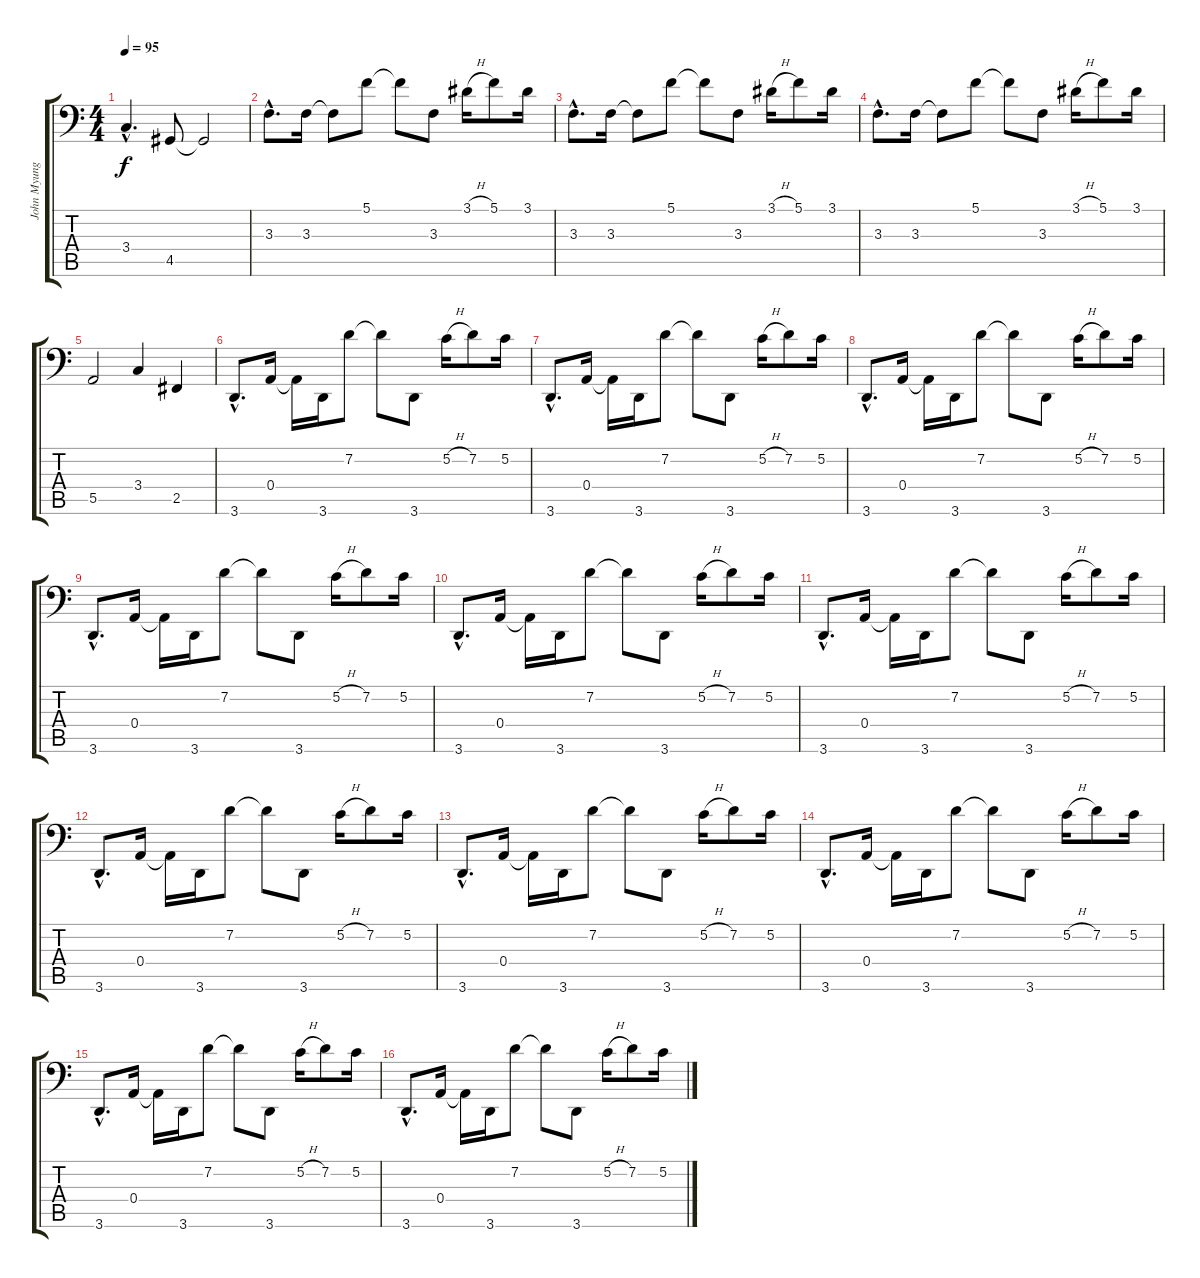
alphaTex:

\track ("John Myung" "John Myung") {instrument electricbassfinger}
\staff {score tabs}
\tuning (C3 G2 D2 A1 E1 B0) {hide}
\ts (4 4)
\tempo 95
\clef f4
\ks c
3.4{hac}.4{d dy f} 4.5.8 4.5{t}.2 |
3.3{hac}.8{d} 3.3.16 3.3{t}.8 5.1.8 5.1{t}.8 3.3.8 3.1{h}.16 5.1.8 3.1.16 |
3.3{hac}.8{d} 3.3.16 3.3{t}.8 5.1.8 5.1{t}.8 3.3.8 3.1{h}.16 5.1.8 3.1.16 |
3.3{hac}.8{d} 3.3.16 3.3{t}.8 5.1.8 5.1{t}.8 3.3.8 3.1{h}.16 5.1.8 3.1.16 |
5.5.2 3.4.4 2.5.4 |
3.6{hac}.8{d} 0.4.16 0.4{t}.16 3.6.16 7.2.8 7.2{t}.8 3.6.8 5.2{h}.16 7.2.8 5.2.16 |
3.6{hac}.8{d} 0.4.16 0.4{t}.16 3.6.16 7.2.8 7.2{t}.8 3.6.8 5.2{h}.16 7.2.8 5.2.16 |
3.6{hac}.8{d} 0.4.16 0.4{t}.16 3.6.16 7.2.8 7.2{t}.8 3.6.8 5.2{h}.16 7.2.8 5.2.16 |
3.6{hac}.8{d} 0.4.16 0.4{t}.16 3.6.16 7.2.8 7.2{t}.8 3.6.8 5.2{h}.16 7.2.8 5.2.16 |
3.6{hac}.8{d} 0.4.16 0.4{t}.16 3.6.16 7.2.8 7.2{t}.8 3.6.8 5.2{h}.16 7.2.8 5.2.16 |
3.6{hac}.8{d} 0.4.16 0.4{t}.16 3.6.16 7.2.8 7.2{t}.8 3.6.8 5.2{h}.16 7.2.8 5.2.16 |
3.6{hac}.8{d} 0.4.16 0.4{t}.16 3.6.16 7.2.8 7.2{t}.8 3.6.8 5.2{h}.16 7.2.8 5.2.16 |
3.6{hac}.8{d} 0.4.16 0.4{t}.16 3.6.16 7.2.8 7.2{t}.8 3.6.8 5.2{h}.16 7.2.8 5.2.16 |
3.6{hac}.8{d} 0.4.16 0.4{t}.16 3.6.16 7.2.8 7.2{t}.8 3.6.8 5.2{h}.16 7.2.8 5.2.16 |
3.6{hac}.8{d} 0.4.16 0.4{t}.16 3.6.16 7.2.8 7.2{t}.8 3.6.8 5.2{h}.16 7.2.8 5.2.16 |
3.6{hac}.8{d} 0.4.16 0.4{t}.16 3.6.16 7.2.8 7.2{t}.8 3.6.8 5.2{h}.16 7.2.8 5.2.16
